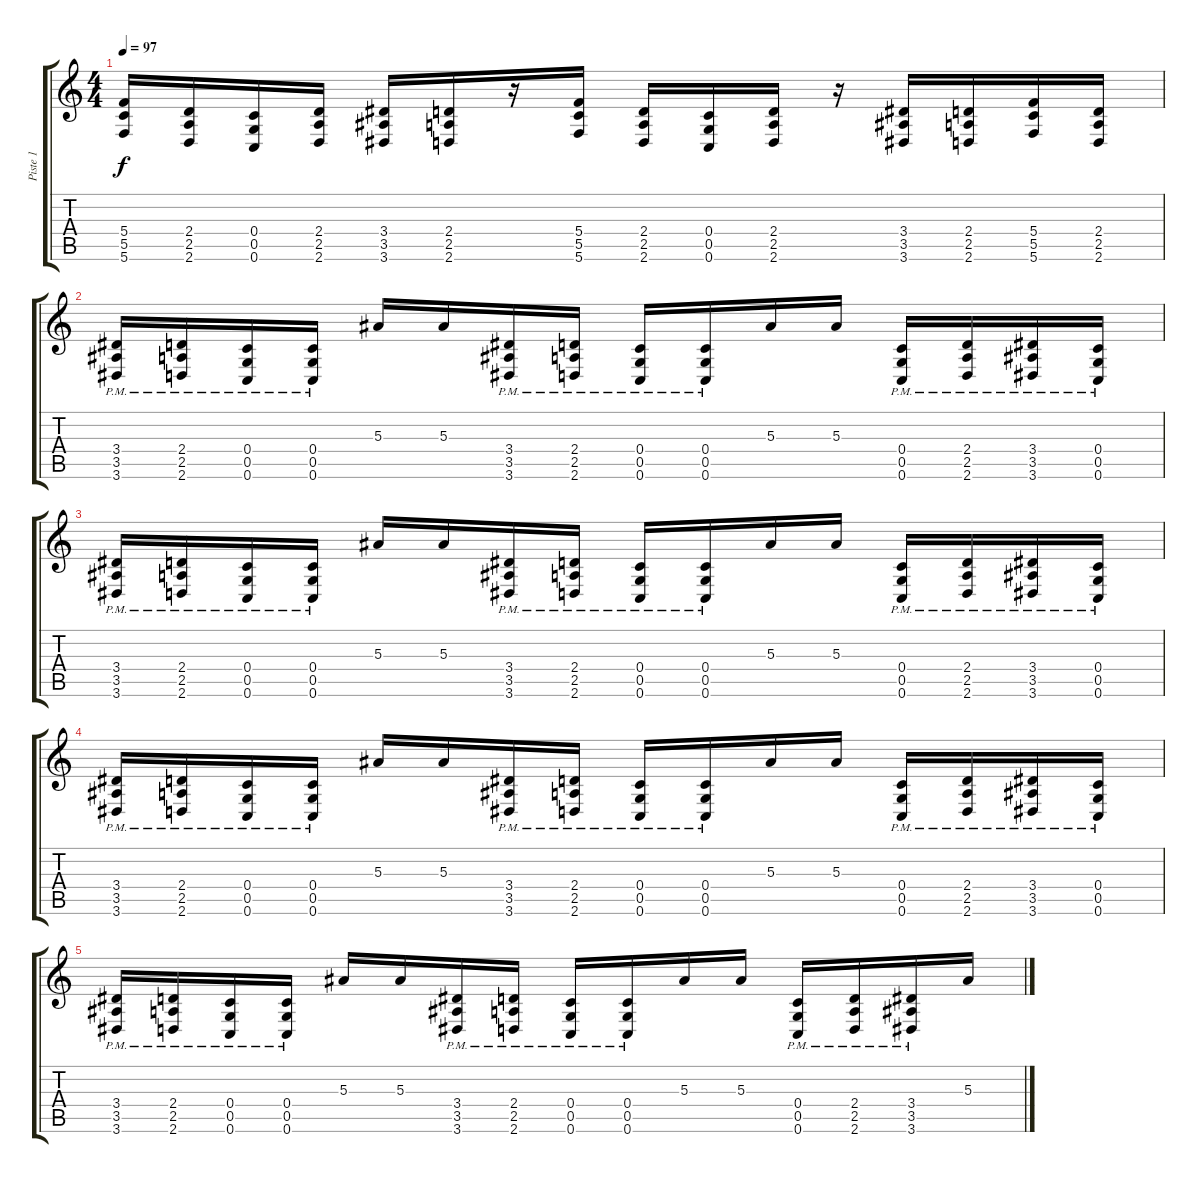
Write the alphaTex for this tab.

\track ("Piste 1" "Piste 1") {instrument distortionguitar}
\staff {score tabs}
\tuning (D4 A3 F3 C3 G2 C2) {hide}
\ts (4 4)
\tempo 97
\clef g2
\ks c
(5.4 5.5 5.6).16{dy f} (2.4 2.5 2.6).16 (0.4 0.5 0.6).16 (2.4 2.5 2.6).16 (3.4 3.5 3.6).16 (2.4 2.5 2.6).16 r.16 (5.4 5.5 5.6).16 (2.4 2.5 2.6).16 (0.4 0.5 0.6).16 (2.4 2.5 2.6).16 r.16 (3.4 3.5 3.6).16 (2.4 2.5 2.6).16 (5.4 5.5 5.6).16 (2.4 2.5 2.6).16 |
(3.4{pm} 3.5{pm} 3.6{pm}).16 (2.4{pm} 2.5{pm} 2.6{pm}).16 (0.4{pm} 0.5{pm} 0.6{pm}).16 (0.4{pm} 0.5{pm} 0.6{pm}).16 5.3.16 5.3.16 (3.4{pm} 3.5{pm} 3.6{pm}).16 (2.4{pm} 2.5{pm} 2.6{pm}).16 (0.4{pm} 0.5{pm} 0.6{pm}).16 (0.4{pm} 0.5{pm} 0.6{pm}).16 5.3.16 5.3.16 (0.4{pm} 0.5{pm} 0.6{pm}).16 (2.4{pm} 2.5{pm} 2.6{pm}).16 (3.4{pm} 3.5{pm} 3.6{pm}).16 (0.4{pm} 0.5{pm} 0.6{pm}).16 |
(3.4{pm} 3.5{pm} 3.6{pm}).16 (2.4{pm} 2.5{pm} 2.6{pm}).16 (0.4{pm} 0.5{pm} 0.6{pm}).16 (0.4{pm} 0.5{pm} 0.6{pm}).16 5.3.16 5.3.16 (3.4{pm} 3.5{pm} 3.6{pm}).16 (2.4{pm} 2.5{pm} 2.6{pm}).16 (0.4{pm} 0.5{pm} 0.6{pm}).16 (0.4{pm} 0.5{pm} 0.6{pm}).16 5.3.16 5.3.16 (0.4{pm} 0.5{pm} 0.6{pm}).16 (2.4{pm} 2.5{pm} 2.6{pm}).16 (3.4{pm} 3.5{pm} 3.6{pm}).16 (0.4{pm} 0.5{pm} 0.6{pm}).16 |
(3.4{pm} 3.5{pm} 3.6{pm}).16 (2.4{pm} 2.5{pm} 2.6{pm}).16 (0.4{pm} 0.5{pm} 0.6{pm}).16 (0.4{pm} 0.5{pm} 0.6{pm}).16 5.3.16 5.3.16 (3.4{pm} 3.5{pm} 3.6{pm}).16 (2.4{pm} 2.5{pm} 2.6{pm}).16 (0.4{pm} 0.5{pm} 0.6{pm}).16 (0.4{pm} 0.5{pm} 0.6{pm}).16 5.3.16 5.3.16 (0.4{pm} 0.5{pm} 0.6{pm}).16 (2.4{pm} 2.5{pm} 2.6{pm}).16 (3.4{pm} 3.5{pm} 3.6{pm}).16 (0.4{pm} 0.5{pm} 0.6{pm}).16 |
(3.4{pm} 3.5{pm} 3.6{pm}).16 (2.4{pm} 2.5{pm} 2.6{pm}).16 (0.4{pm} 0.5{pm} 0.6{pm}).16 (0.4{pm} 0.5{pm} 0.6{pm}).16 5.3.16 5.3.16 (3.4{pm} 3.5{pm} 3.6{pm}).16 (2.4{pm} 2.5{pm} 2.6{pm}).16 (0.4{pm} 0.5{pm} 0.6{pm}).16 (0.4{pm} 0.5{pm} 0.6{pm}).16 5.3.16 5.3.16 (0.4{pm} 0.5{pm} 0.6{pm}).16 (2.4{pm} 2.5{pm} 2.6{pm}).16 (3.4{pm} 3.5{pm} 3.6{pm}).16 5.3.16
